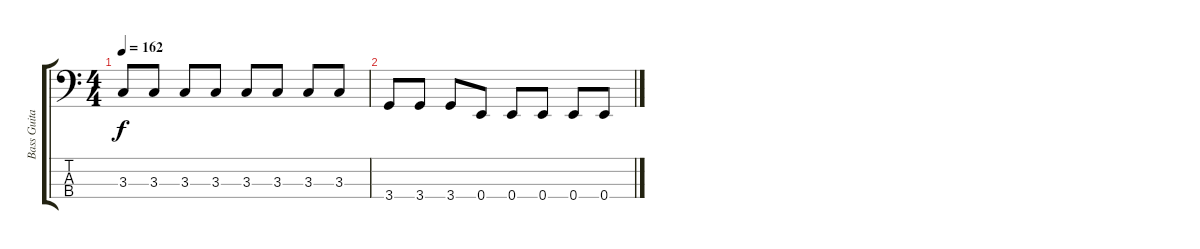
\track ("Bass Guitar" "Bass Guita") {instrument electricbassfinger}
\staff {score tabs}
\tuning (G2 D2 A1 E1) {hide}
\ts (4 4)
\tempo 162
\clef f4
\ks c
3.3.8{dy f} 3.3.8 3.3.8 3.3.8 3.3.8 3.3.8 3.3.8 3.3.8 |
3.4.8 3.4.8 3.4.8 0.4.8 0.4.8 0.4.8 0.4.8 0.4.8
